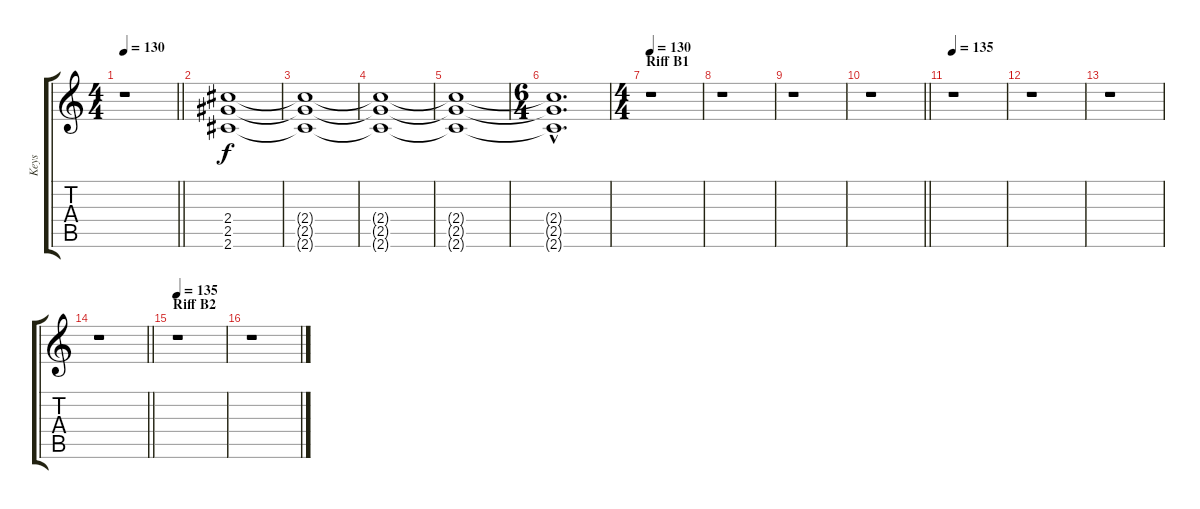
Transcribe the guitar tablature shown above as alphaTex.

\track ("Keys" "Keys") {instrument drawbarorgan}
\staff {score tabs}
\tuning (Db6 Ab5 E5 B4 Gb4 B3) {hide}
\ts (4 4)
\tempo 130
\clef g2
\barLineRight lightlight
\ks c
r.1{dy mf volume 2} |
(2.4 2.5 2.6).1{dy f volume 8} |
(2.4{t} 2.5{t} 2.6{t}).1 |
(2.4{t} 2.5{t} 2.6{t}).1 |
(2.4{t} 2.5{t} 2.6{t}).1 |
\ts (6 4)
(2.4{hac t} 2.5{hac t} 2.6{hac t}).1{d} |
\ts (4 4)
\section ("" "Riff B1")
\tempo 130
r.1{volume 12} |
r.1 |
r.1 |
\barLineRight lightlight
r.1 |
\tempo 135
r.1 |
r.1 |
r.1 |
\barLineRight lightlight
r.1 |
\section ("" "Riff B2")
\tempo 135
r.1 |
r.1
